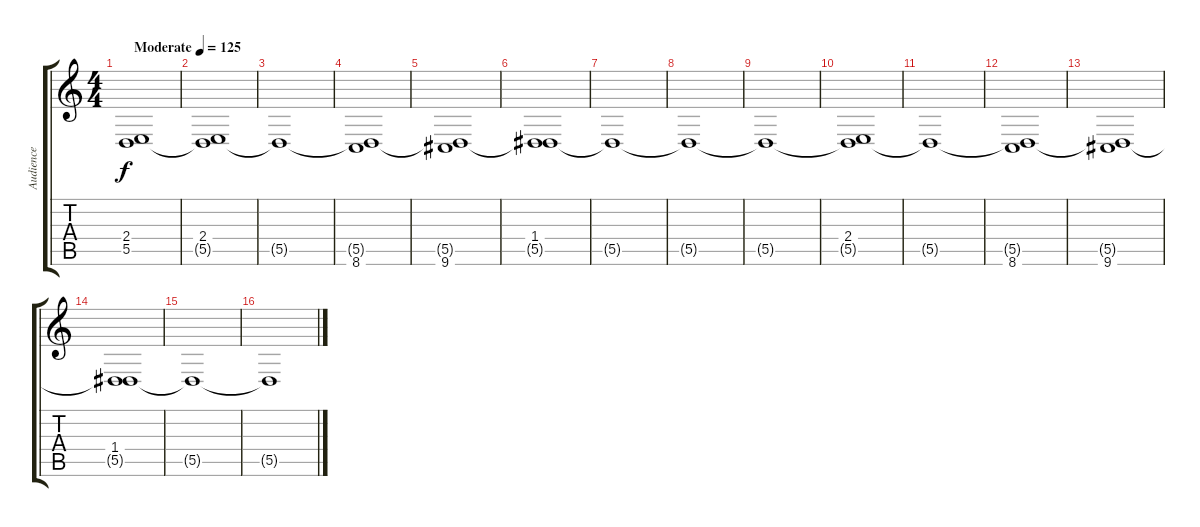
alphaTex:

\track ("Audience" "Audience") {instrument applause}
\staff {score tabs}
\tuning (E4 B3 G3 D3 A2 E2) {hide}
\ts (4 4)
\tempo (125 "Moderate")
\clef g2
\ks c
(2.4 5.5).1{dy f instrument applause} |
(2.4 5.5{t}).1 |
5.5{t}.1 |
(5.5{t} 8.6).1 |
(5.5{t} 9.6).1 |
(1.4 5.5{t}).1 |
5.5{t}.1 |
5.5{t}.1 |
5.5{t}.1 |
(2.4 5.5{t}).1 |
5.5{t}.1 |
(5.5{t} 8.6).1 |
(5.5{t} 9.6).1 |
(1.4 5.5{t}).1 |
5.5{t}.1 |
5.5{t}.1
